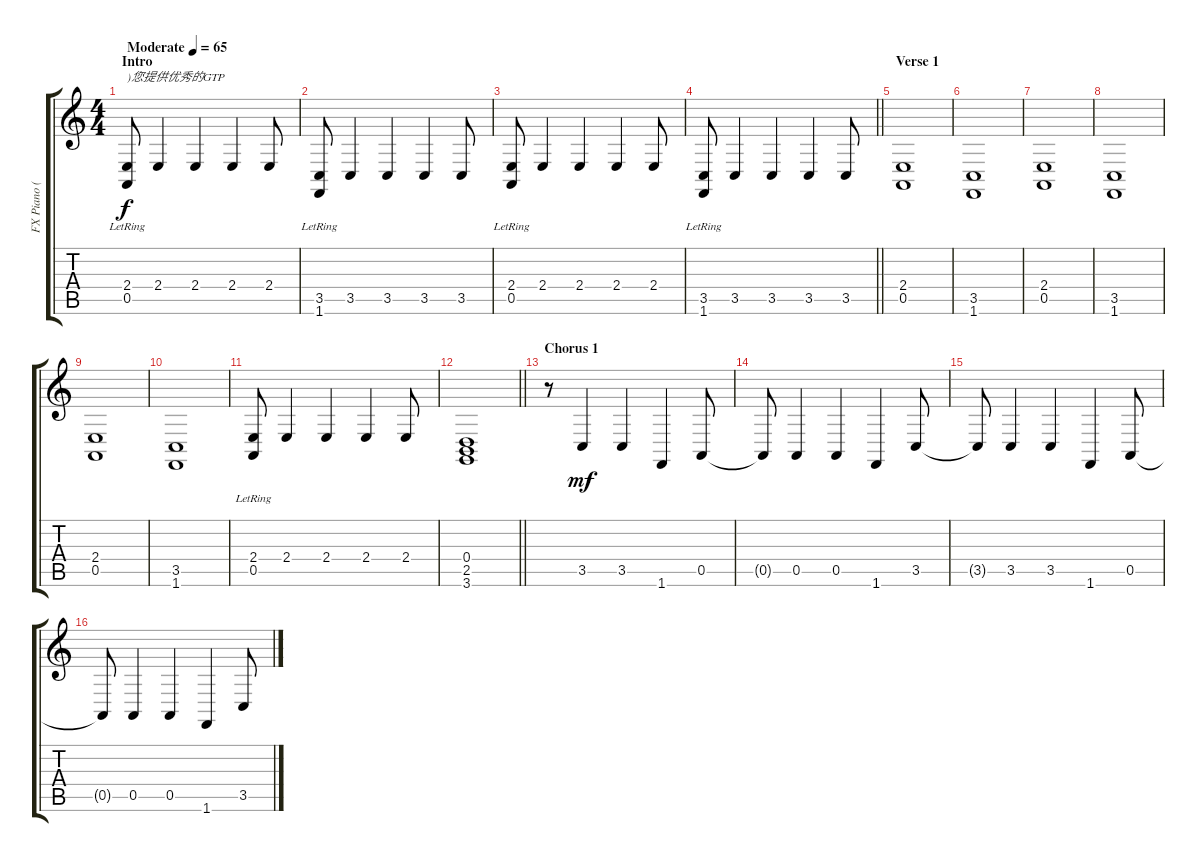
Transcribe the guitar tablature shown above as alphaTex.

\track ("FX Piano (Left Hand)" "FX Piano (") {instrument electricpiano1}
\staff {score tabs}
\tuning (E4 B3 G3 D3 A2 E2) {hide}
\ts (4 4)
\section ("" "Intro")
\tempo (65 "Moderate")
\clef g2
\ks c
(2.4 0.5{lr}).8{txt ")您提供优秀的GTP" dy f instrument electricpiano1} 2.4.4 2.4.4 2.4.4 2.4.8 |
(3.5 1.6{lr}).8 3.5.4 3.5.4 3.5.4 3.5.8 |
(2.4 0.5{lr}).8 2.4.4 2.4.4 2.4.4 2.4.8 |
\barLineRight lightlight
(3.5 1.6{lr}).8 3.5.4 3.5.4 3.5.4 3.5.8 |
\section ("" "Verse 1")
(2.4 0.5).1 |
(3.5 1.6).1 |
(2.4 0.5).1 |
(3.5 1.6).1 |
(2.4 0.5).1 |
(3.5 1.6).1 |
(2.4 0.5{lr}).8 2.4.4 2.4.4 2.4.4 2.4.8 |
\barLineRight lightlight
(0.4 2.5 3.6).1 |
\section ("" "Chorus 1")
r.8 3.5.4{dy mf} 3.5.4 1.6.4 0.5.8 |
0.5{t}.8 0.5.4 0.5.4 1.6.4 3.5.8 |
3.5{t}.8 3.5.4 3.5.4 1.6.4 0.5.8 |
0.5{t}.8 0.5.4 0.5.4 1.6.4 3.5.8
